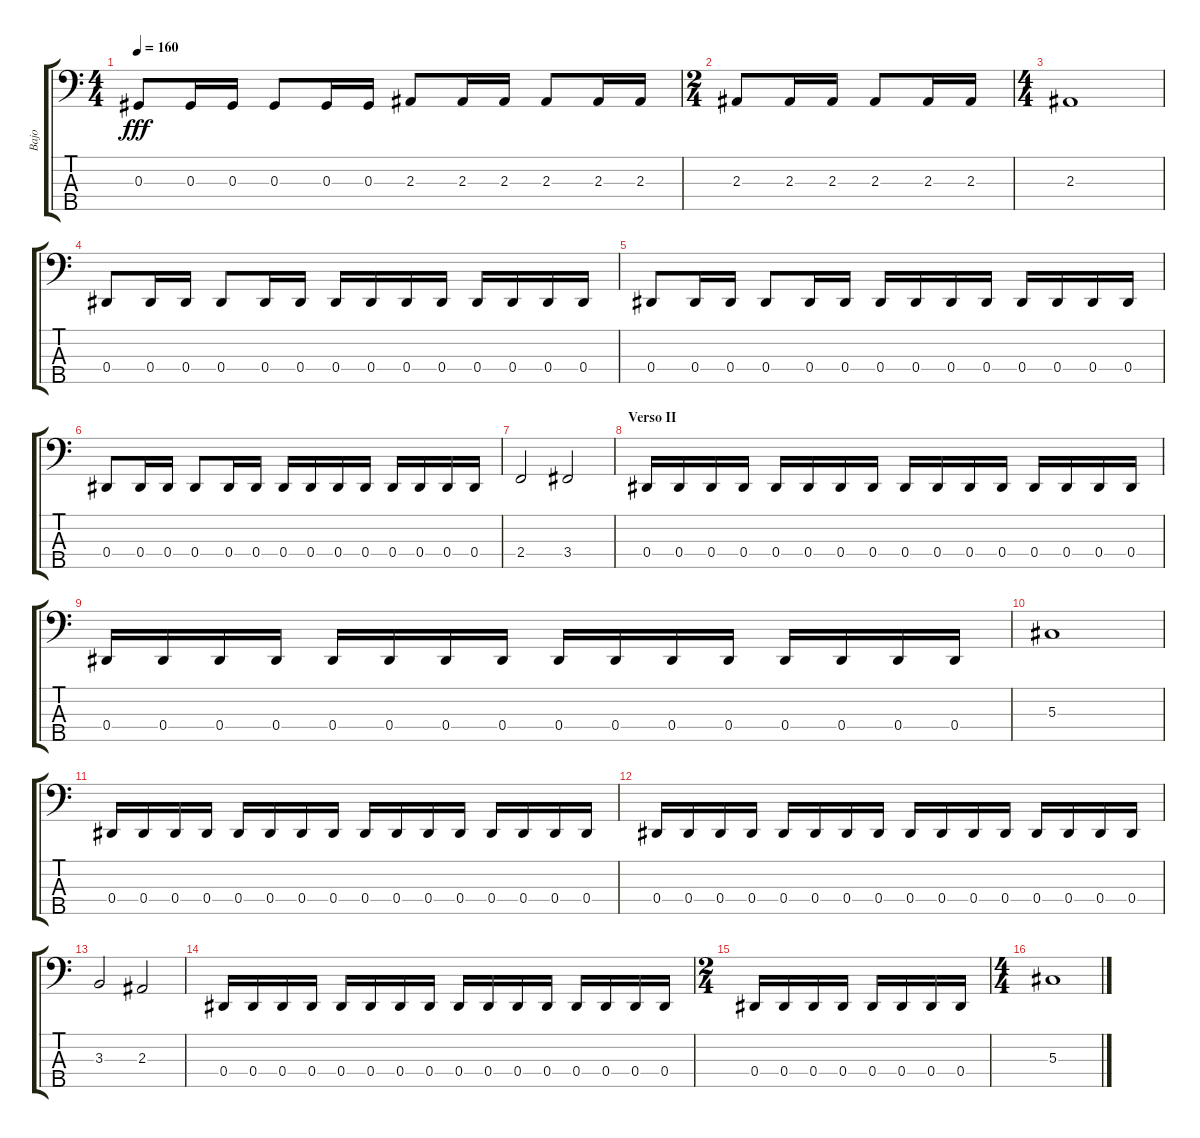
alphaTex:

\track ("Bajo" "Bajo") {instrument electricbassfinger}
\staff {score tabs}
\tuning (Gb2 Db2 Ab1 Eb1 Bb0) {hide}
\ts (4 4)
\tempo 160
\clef f4
\ks c
0.3.8{dy fff} 0.3.16 0.3.16 0.3.8 0.3.16 0.3.16 2.3.8 2.3.16 2.3.16 2.3.8 2.3.16 2.3.16 |
\ts (2 4)
2.3.8 2.3.16 2.3.16 2.3.8 2.3.16 2.3.16 |
\ts (4 4)
2.3.1 |
0.4.8 0.4.16 0.4.16 0.4.8 0.4.16 0.4.16 0.4.16 0.4.16 0.4.16 0.4.16 0.4.16 0.4.16 0.4.16 0.4.16 |
0.4.8 0.4.16 0.4.16 0.4.8 0.4.16 0.4.16 0.4.16 0.4.16 0.4.16 0.4.16 0.4.16 0.4.16 0.4.16 0.4.16 |
0.4.8 0.4.16 0.4.16 0.4.8 0.4.16 0.4.16 0.4.16 0.4.16 0.4.16 0.4.16 0.4.16 0.4.16 0.4.16 0.4.16 |
2.4.2 3.4.2 |
\section ("" "Verso II")
0.4.16 0.4.16 0.4.16 0.4.16 0.4.16 0.4.16 0.4.16 0.4.16 0.4.16 0.4.16 0.4.16 0.4.16 0.4.16 0.4.16 0.4.16 0.4.16 |
0.4.16 0.4.16 0.4.16 0.4.16 0.4.16 0.4.16 0.4.16 0.4.16 0.4.16 0.4.16 0.4.16 0.4.16 0.4.16 0.4.16 0.4.16 0.4.16 |
5.3.1 |
0.4.16 0.4.16 0.4.16 0.4.16 0.4.16 0.4.16 0.4.16 0.4.16 0.4.16 0.4.16 0.4.16 0.4.16 0.4.16 0.4.16 0.4.16 0.4.16 |
0.4.16 0.4.16 0.4.16 0.4.16 0.4.16 0.4.16 0.4.16 0.4.16 0.4.16 0.4.16 0.4.16 0.4.16 0.4.16 0.4.16 0.4.16 0.4.16 |
3.3.2 2.3.2 |
0.4.16 0.4.16 0.4.16 0.4.16 0.4.16 0.4.16 0.4.16 0.4.16 0.4.16 0.4.16 0.4.16 0.4.16 0.4.16 0.4.16 0.4.16 0.4.16 |
\ts (2 4)
0.4.16 0.4.16 0.4.16 0.4.16 0.4.16 0.4.16 0.4.16 0.4.16 |
\ts (4 4)
5.3.1
